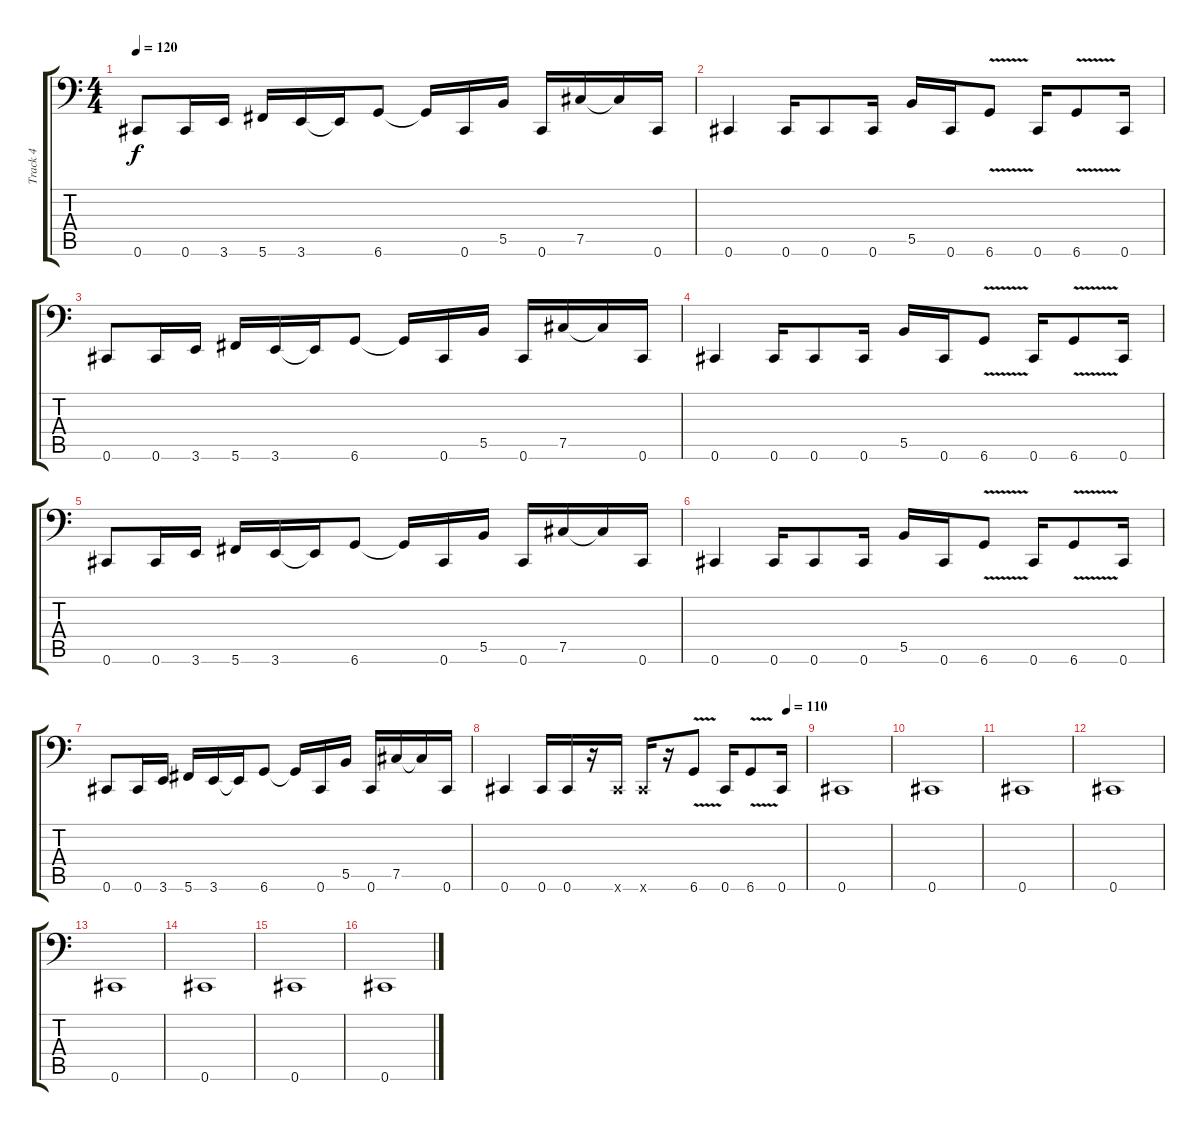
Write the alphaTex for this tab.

\track ("Track 4" "Track 4") {instrument synthbass2}
\staff {score tabs}
\tuning (Db3 Ab2 E2 B1 Gb1 Db1) {hide}
\ts (4 4)
\tempo 120
\clef f4
\ks c
0.6.8{dy f} 0.6.16 3.6.16 5.6.16 3.6.16 3.6{t}.16 6.6.8 6.6{t}.16 0.6.16 5.5.16 0.6.16 7.5.16 7.5{t}.16 0.6.16 |
0.6.4 0.6.16 0.6.8 0.6.16 5.5.16 0.6.16 6.6{v}.8 0.6.16 6.6{v}.8 0.6.16 |
0.6.8 0.6.16 3.6.16 5.6.16 3.6.16 3.6{t}.16 6.6.8 6.6{t}.16 0.6.16 5.5.16 0.6.16 7.5.16 7.5{t}.16 0.6.16 |
0.6.4 0.6.16 0.6.8 0.6.16 5.5.16 0.6.16 6.6{v}.8 0.6.16 6.6{v}.8 0.6.16 |
0.6.8 0.6.16 3.6.16 5.6.16 3.6.16 3.6{t}.16 6.6.8 6.6{t}.16 0.6.16 5.5.16 0.6.16 7.5.16 7.5{t}.16 0.6.16 |
0.6.4 0.6.16 0.6.8 0.6.16 5.5.16 0.6.16 6.6{v}.8 0.6.16 6.6{v}.8 0.6.16 |
0.6.8 0.6.16 3.6.16 5.6.16 3.6.16 3.6{t}.16 6.6.8 6.6{t}.16 0.6.16 5.5.16 0.6.16 7.5.16 7.5{t}.16 0.6.16 |
\tempo (110 0.9375)
0.6.4 0.6.16 0.6.16 r.16 0.6{x}.16 0.6{x}.16 r.16 6.6{v}.8 0.6.16 6.6{v}.8 0.6.16 |
0.6.1 |
0.6.1 |
0.6.1 |
0.6.1 |
0.6.1 |
0.6.1 |
0.6.1 |
0.6.1
